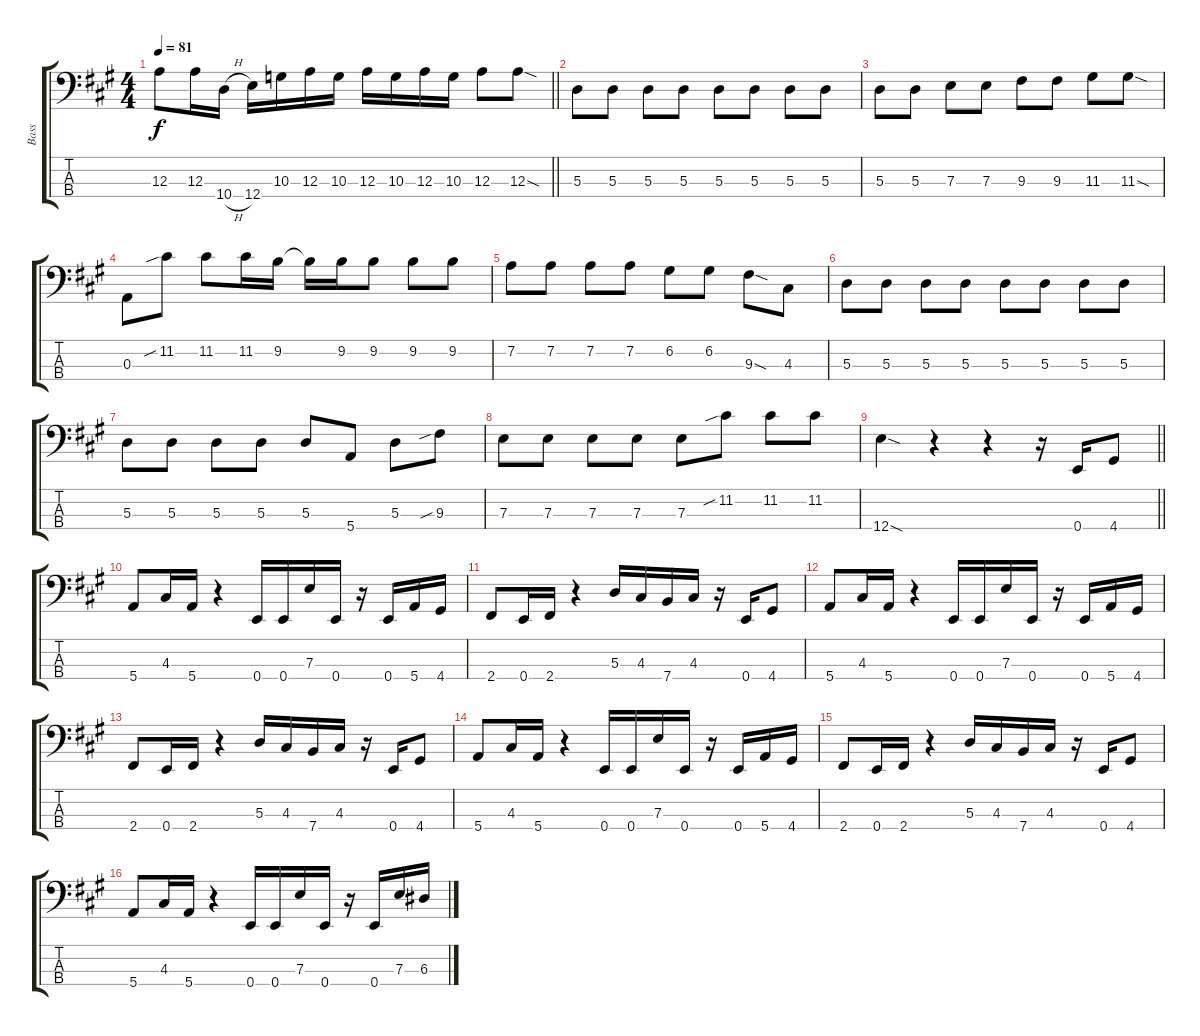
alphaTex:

\track ("Bass" "Bass") {instrument electricbasspick}
\staff {score tabs}
\tuning (G2 D2 A1 E1) {hide}
\ts (4 4)
\tempo 81
\clef f4
\barLineRight lightlight
\ks a
12.3.8{dy f} 12.3.16 10.4{h}.16 12.4.16 10.3.16 12.3.16 10.3.16 12.3.16 10.3.16 12.3.16 10.3.16 12.3.8 12.3{sod}.8 |
5.3.8 5.3.8 5.3.8 5.3.8 5.3.8 5.3.8 5.3.8 5.3.8 |
5.3.8 5.3.8 7.3.8 7.3.8 9.3.8 9.3.8 11.3.8 11.3{sod}.8 |
0.3.8 11.2{sib}.8 11.2.8 11.2.16 9.2.16 9.2{t}.16 9.2.16 9.2.8 9.2.8 9.2.8 |
7.2.8 7.2.8 7.2.8 7.2.8 6.2.8 6.2.8 9.3{sod}.8 4.3.8 |
5.3.8 5.3.8 5.3.8 5.3.8 5.3.8 5.3.8 5.3.8 5.3.8 |
5.3.8 5.3.8 5.3.8 5.3.8 5.3.8 5.4.8 5.3.8 9.3{sib}.8 |
7.3.8 7.3.8 7.3.8 7.3.8 7.3.8 11.2{sib}.8 11.2.8 11.2.8 |
\barLineRight lightlight
12.4{sod}.4 r.4 r.4 r.16 0.4.16 4.4.8 |
5.4.8 4.3.16 5.4.16 r.4 0.4.16 0.4.16 7.3.16 0.4.16 r.16 0.4.16 5.4.16 4.4.16 |
2.4.8 0.4.16 2.4.16 r.4 5.3.16 4.3.16 7.4.16 4.3.16 r.16 0.4.16 4.4.8 |
5.4.8 4.3.16 5.4.16 r.4 0.4.16 0.4.16 7.3.16 0.4.16 r.16 0.4.16 5.4.16 4.4.16 |
2.4.8 0.4.16 2.4.16 r.4 5.3.16 4.3.16 7.4.16 4.3.16 r.16 0.4.16 4.4.8 |
5.4.8 4.3.16 5.4.16 r.4 0.4.16 0.4.16 7.3.16 0.4.16 r.16 0.4.16 5.4.16 4.4.16 |
2.4.8 0.4.16 2.4.16 r.4 5.3.16 4.3.16 7.4.16 4.3.16 r.16 0.4.16 4.4.8 |
5.4.8 4.3.16 5.4.16 r.4 0.4.16 0.4.16 7.3.16 0.4.16 r.16 0.4.16 7.3.16 6.3.16
